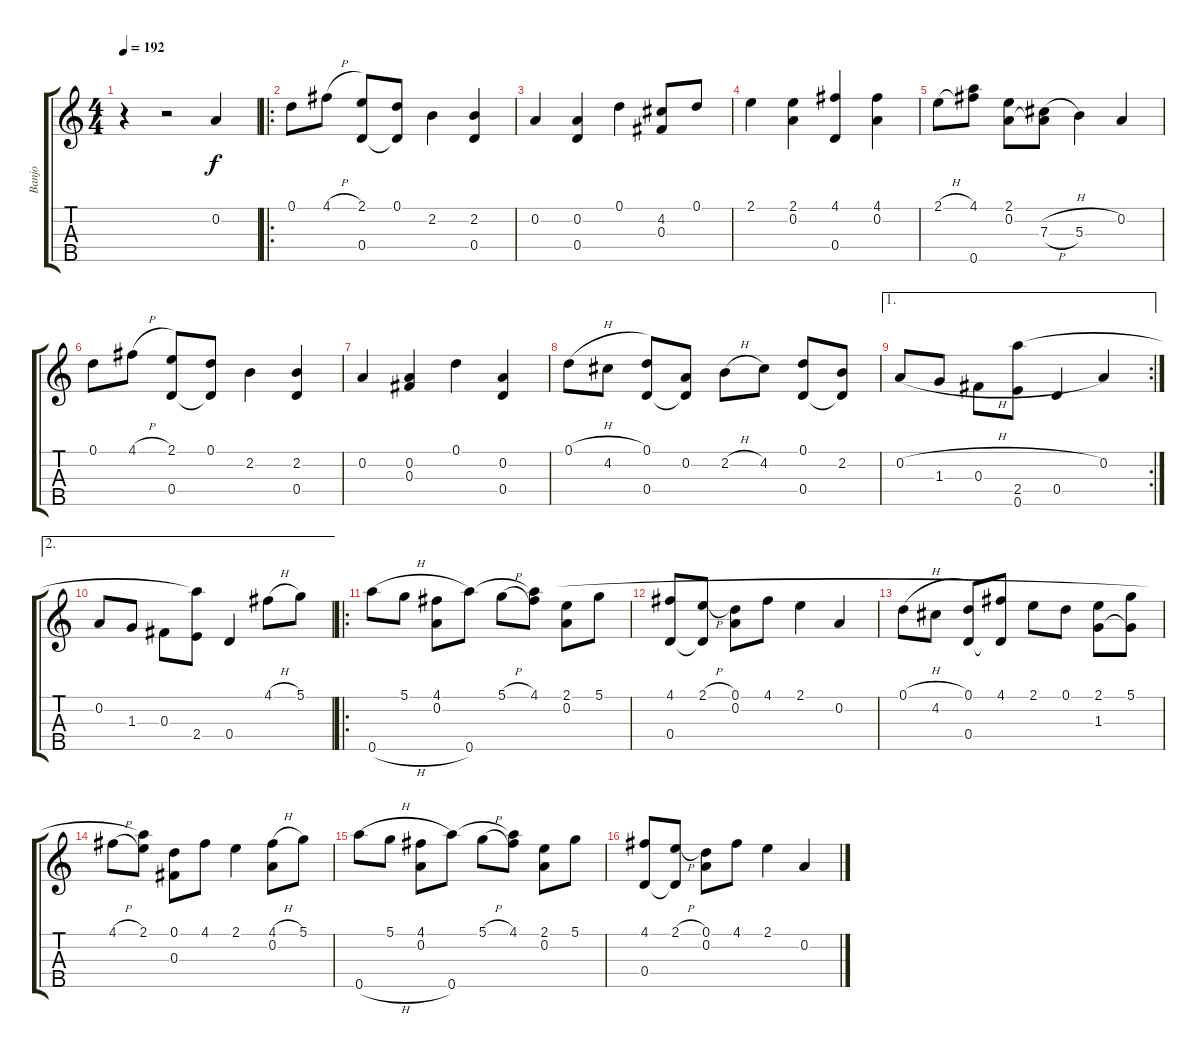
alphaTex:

\track ("Banjo" "Banjo") {instrument banjo}
\staff {score tabs}
\tuning (D4 A3 Gb3 D3 A4) {hide}
\displaytranspose 12
\ts (4 4)
\tempo 192
\clef g2
\ks c
r.4{dy f instrument banjo} r.2 0.2.4 |
\ro
0.1.8 4.1{h}.8 (2.1 0.4).8 (0.1 0.4{t}).8 2.2.4 (2.2 0.4).4 |
0.2.4 (0.2 0.4).4 0.1.4 (4.2 0.3).8 0.1.8 |
2.1.4 (2.1 0.2).4 (4.1 0.4).4 (4.1 0.2).4 |
2.1{h}.8 (4.1 0.5).8 (2.1 0.2).8 (0.2{h t} 7.3{h}).8 5.3.4 0.2.4 |
0.1.8 4.1{h}.8 (2.1 0.4).8 (0.1 0.4{t}).8 2.2.4 (2.2 0.4).4 |
0.2.4 (0.2 0.3).4 0.1.4 (0.2 0.4).4 |
0.1{h}.8 4.2.8 (0.1 0.4).8 (0.2 0.4{t}).8 2.2{h}.8 4.2.8 (0.1 0.4).8 (2.2 0.4{t}).8 |
\ae 1
\rc 2
0.2{h}.8 1.3.8 0.3.8 (2.4 0.5).8 0.4.4 0.2.4 |
\ae 2
0.2.8 1.3.8 0.3.8 (2.4 0.5{t}).8 0.4.4 4.1{h}.8 5.1.8 |
\ro
0.5{h}.8 5.1.8 (4.1 0.2).8 0.5.8 5.1{h}.8 (4.1 0.5{t}).8 (2.1 0.2).8 5.1.8 |
(4.1 0.4).8 (2.1{h} 0.4{t}).8 (0.1 0.2).8 4.1.8 2.1.4 0.2.4 |
0.1{h}.8 4.2.8 (0.1 0.4).8 (4.1 0.4{t}).8 2.1.8 0.1.8 (2.1 1.3).8 (5.1 1.3{t}).8 |
4.1{h}.8 (2.1 0.5{t}).8 (0.1 0.3).8 4.1.8 2.1.4 (4.1{h} 0.2).8 5.1.8 |
0.5{h}.8 5.1.8 (4.1 0.2).8 0.5.8 5.1{h}.8 (4.1 0.5{t}).8 (2.1 0.2).8 5.1.8 |
(4.1 0.4).8 (2.1{h} 0.4{t}).8 (0.1 0.2).8 4.1.8 2.1.4 0.2.4
